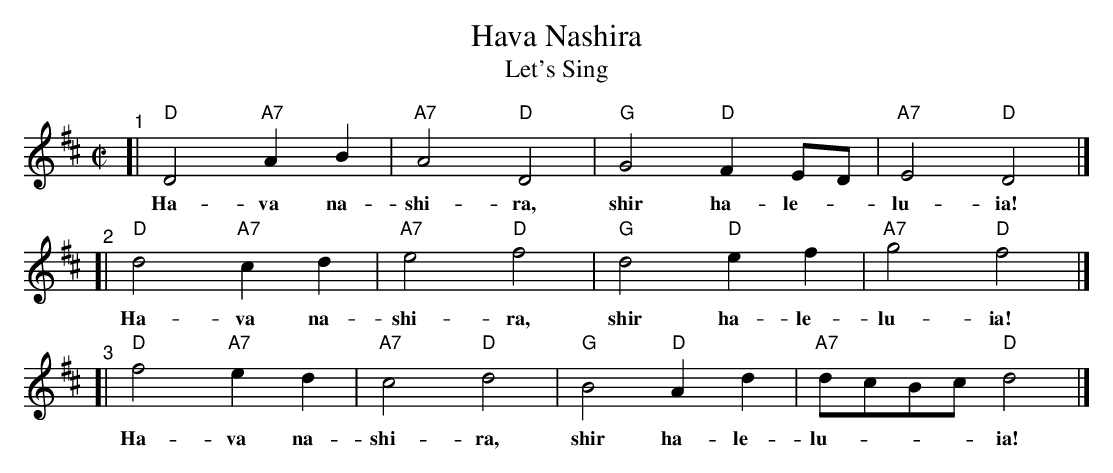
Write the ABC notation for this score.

X:1
T: Hava Nashira
T: Let's Sing
M: C|
L: 1/4
K: D
"^1"[| "D"D2 "A7"AB | "A7"A2 "D"D2 | "G"G2 "D"FE/D/ | "A7"E2 "D"D2 |]
w: Ha-va na-shi-ra, shir ha-le-*lu-ia!
"^2"[| "D"d2 "A7"cd | "A7"e2 "D"f2 | "G"d2 "D"ef    | "A7"g2 "D"f2 |]
w: Ha-va na-shi-ra, shir ha-le-lu-ia!
"^3"[| "D"f2 "A7"ed | "A7"c2 "D"d2 | "G"B2 "D"Ad    | "A7"d/c/B/c/ "D"d2 |]
w: Ha-va na-shi-ra, shir ha-le-lu-___ia!
